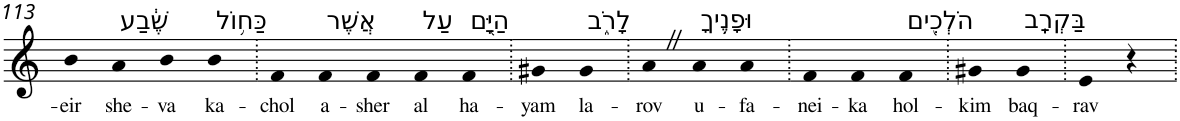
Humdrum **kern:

**kern	**text
*part1	*part1
*staff1	*staff1
*I"Piano	*
*I'Pno	*
!!LO:PB:g=z
*clefG2	*
*k[]	*
=113	=113
!	!LO:LY:b
4b	-eir
!LO:TX:a:t=שֶׁ֔בַע	!
!	!LO:LY:b
4a	she-
!	!LO:LY:b
4b	-va
!LO:TX:a:t=כַּח֥וֹל	!
!	!LO:LY:b
4b	ka-
=114.	=114.
!	!LO:LY:b
4f	-chol
!LO:TX:a:t=אֲשֶׁר	!
!	!LO:LY:b
4f	a-
!	!LO:LY:b
4f	-sher
!LO:TX:a:t=עַל	!
!	!LO:LY:b
4f	al
!LO:TX:a:t=הַיָּ֖ם	!
!	!LO:LY:b
4f	ha-
=115.	=115.
!	!LO:LY:b
4g#X	-yam
!LO:TX:a:t=לָרֹ֑ב	!
!	!LO:LY:b
4g#	la-
=116.	=116.
!	!LO:LY:b
4aZ	-rov
!LO:TX:a:t=וּפָנֶ֥יךָ	!
!	!LO:LY:b
4a	u-
!	!LO:LY:b
4a	-fa-
=117.	=117.
!	!LO:LY:b
4f	-nei-
!	!LO:LY:b
4f	-ka
!LO:TX:a:t=הֹלְכִ֖ים	!
!	!LO:LY:b
4f	hol-
=118.	=118.
!	!LO:LY:b
4g#X	-kim
!LO:TX:a:t=בַּקְרָֽב	!
!	!LO:LY:b
4g#	baq-
=119.	=119.
!	!LO:LY:b
4e	-rav
4r	.
=.	=.
*-	*-
